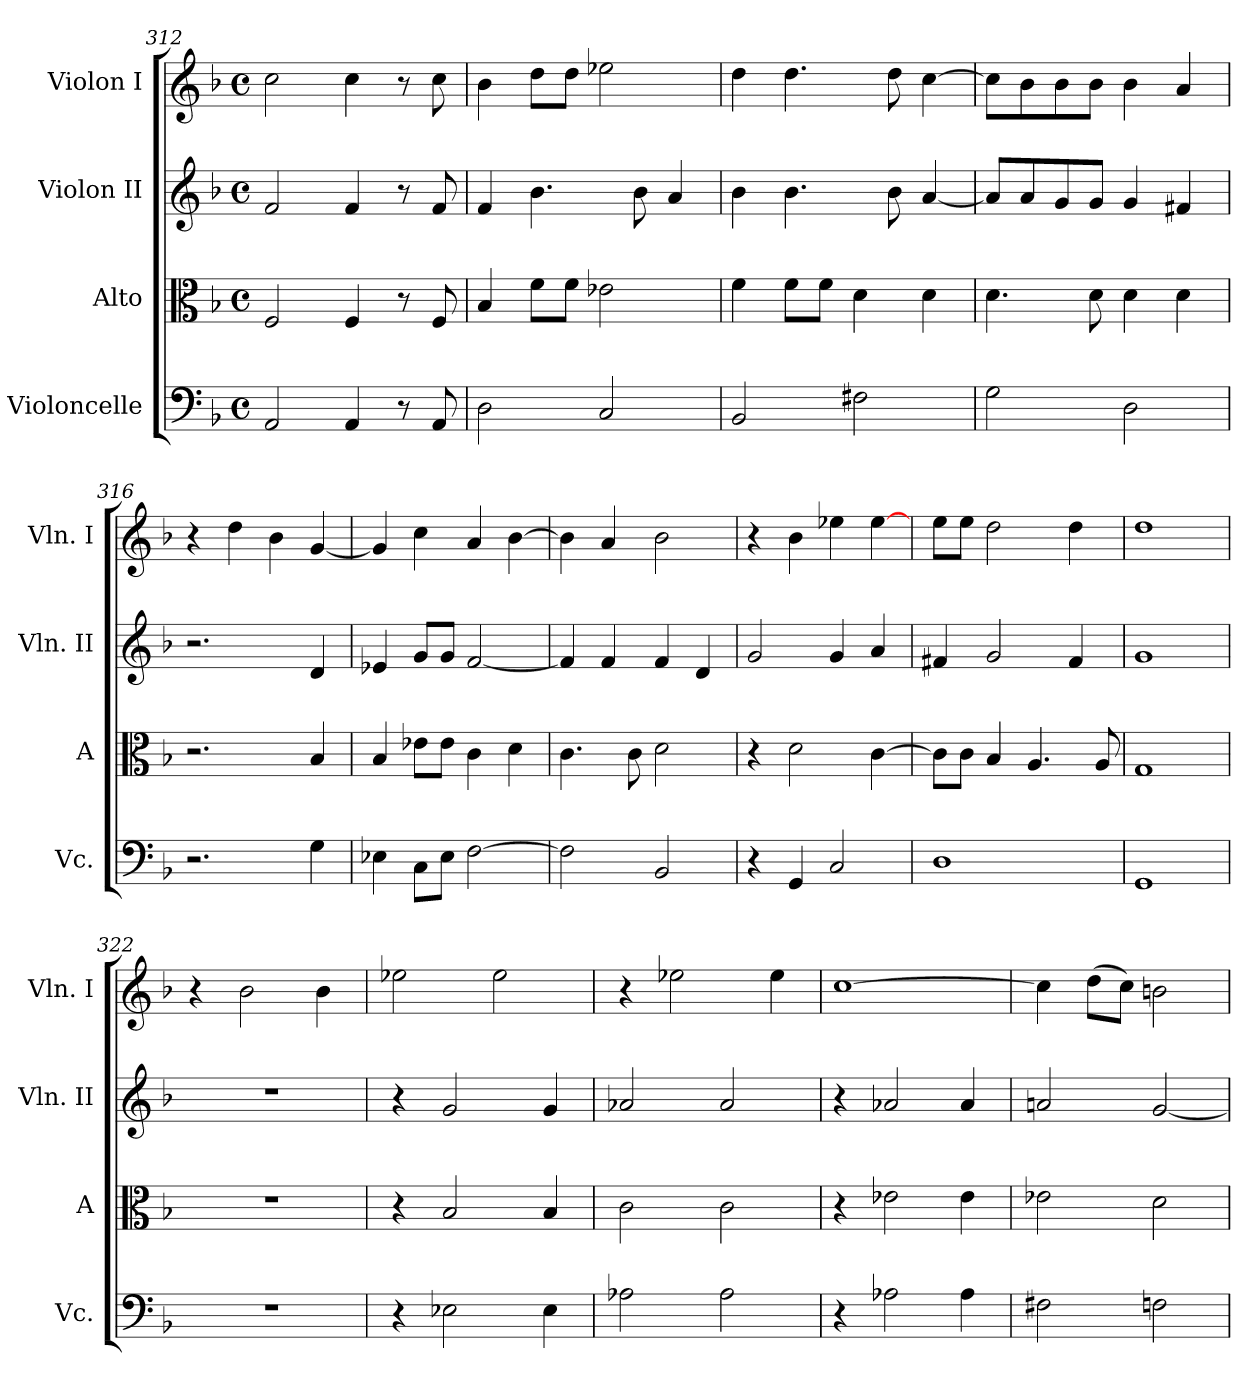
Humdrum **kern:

**kern	**kern	**kern	**kern
*part4	*part3	*part2	*part1
*staff4	*staff3	*staff2	*staff1
*I"Violoncelle	*I"Alto	*I"Violon II	*I"Violon I
*I'Vc.	*I'A	*I'Vln. II	*I'Vln. I
*clefF4	*clefC3	*clefG2	*clefG2
*k[b-]	*k[b-]	*k[b-]	*k[b-]
*F:	*F:	*F:	*F:
*M4/4	*M4/4	*M4/4	*M4/4
*met(c)	*met(c)	*met(c)	*met(c)
=312	=312	=312	=312
2AA/	2F/	2f/	2cc\
4AA/	4F/	4f/	4cc\
8r	8r	8r	8r
8AA/	8F/	8f/	8cc\
!!LO:LB:g=z
=313	=313	=313	=313
2D\	4B-/	4f/	4b-\
.	8f\L	4.b-\	8dd\L
.	8f\J	.	8dd\J
2C/	2e-X\	.	2ee-X\
.	.	8b-\	.
.	.	4a/	.
=314	=314	=314	=314
2BB-/	4f\	4b-\	4dd\
.	8f\L	4.b-\	4.dd\
.	8f\J	.	.
2F#X\	4d\	.	.
.	.	8b-\	8dd\
.	4d\	[4a/	[4cc\
=315	=315	=315	=315
2G\	4.d\	8a/L]	8cc\L]
.	.	8a/	8b-\
.	.	8g/	8b-\
.	8d\	8g/J	8b-\J
2D\	4d\	4g/	4b-\
.	4d\	4f#X/	4a/
=316	=316	=316	=316
2.r	2.r	2.r	4r
.	.	.	4dd\
.	.	.	4b-\
4G\	4B-/	4d/	[4g/
!!LO:LB:g=z
=317	=317	=317	=317
4E-X\	4B-/	4e-X/	4g/]
8C\L	8e-X\L	8g/L	4cc\
8E-\J	8e-\J	8g/J	.
[2F\	4c\	[2f/	4a/
.	4d\	.	[4b-\
=318	=318	=318	=318
2F\]	4.c\	4f/]	4b-\]
.	.	4f/	4a/
.	8c\	.	.
2BB-/	2d\	4f/	2b-\
.	.	4d/	.
=319	=319	=319	=319
4r	4r	2g/	4r
4GG/	2d\	.	4b-\
2C/	.	4g/	4ee-X\
.	[4c\	4a/	[4ee-\
=320	=320	=320	=320
1D	8c\L]	4f#X/	8ee\L
.	8c\J	.	8ee\J
.	4B-/	2g/	2dd\
.	4.A/	.	.
.	.	4f#/	4dd\
.	8A/	.	.
!!LO:PB:g=z
=321	=321	=321	=321
1GG	1G	1g	1dd
=322	=322	=322	=322
1r	1r	1r	4r
.	.	.	2b-\
.	.	.	4b-\
=323	=323	=323	=323
4r	4r	4r	2ee-X\
2E-X\	2B-/	2g/	.
.	.	.	2ee-\
4E-\	4B-/	4g/	.
=324	=324	=324	=324
2A-X\	2c\	2a-X/	4r
.	.	.	2ee-X\
2A-\	2c\	2a-/	.
.	.	.	4ee-\
!!LO:LB:g=z
=325	=325	=325	=325
4r	4r	4r	[1cc
2A-X\	2e-X\	2a-X/	.
4A-\	4e-\	4a-/	.
=326	=326	=326	=326
2F#X\	2e-X\	2an/	4cc\]
.	.	.	(>8dd\L
.	.	.	8cc\J)
2Fn\	2d\	[2g/	2bn\
=	=	=	=
*-	*-	*-	*-
